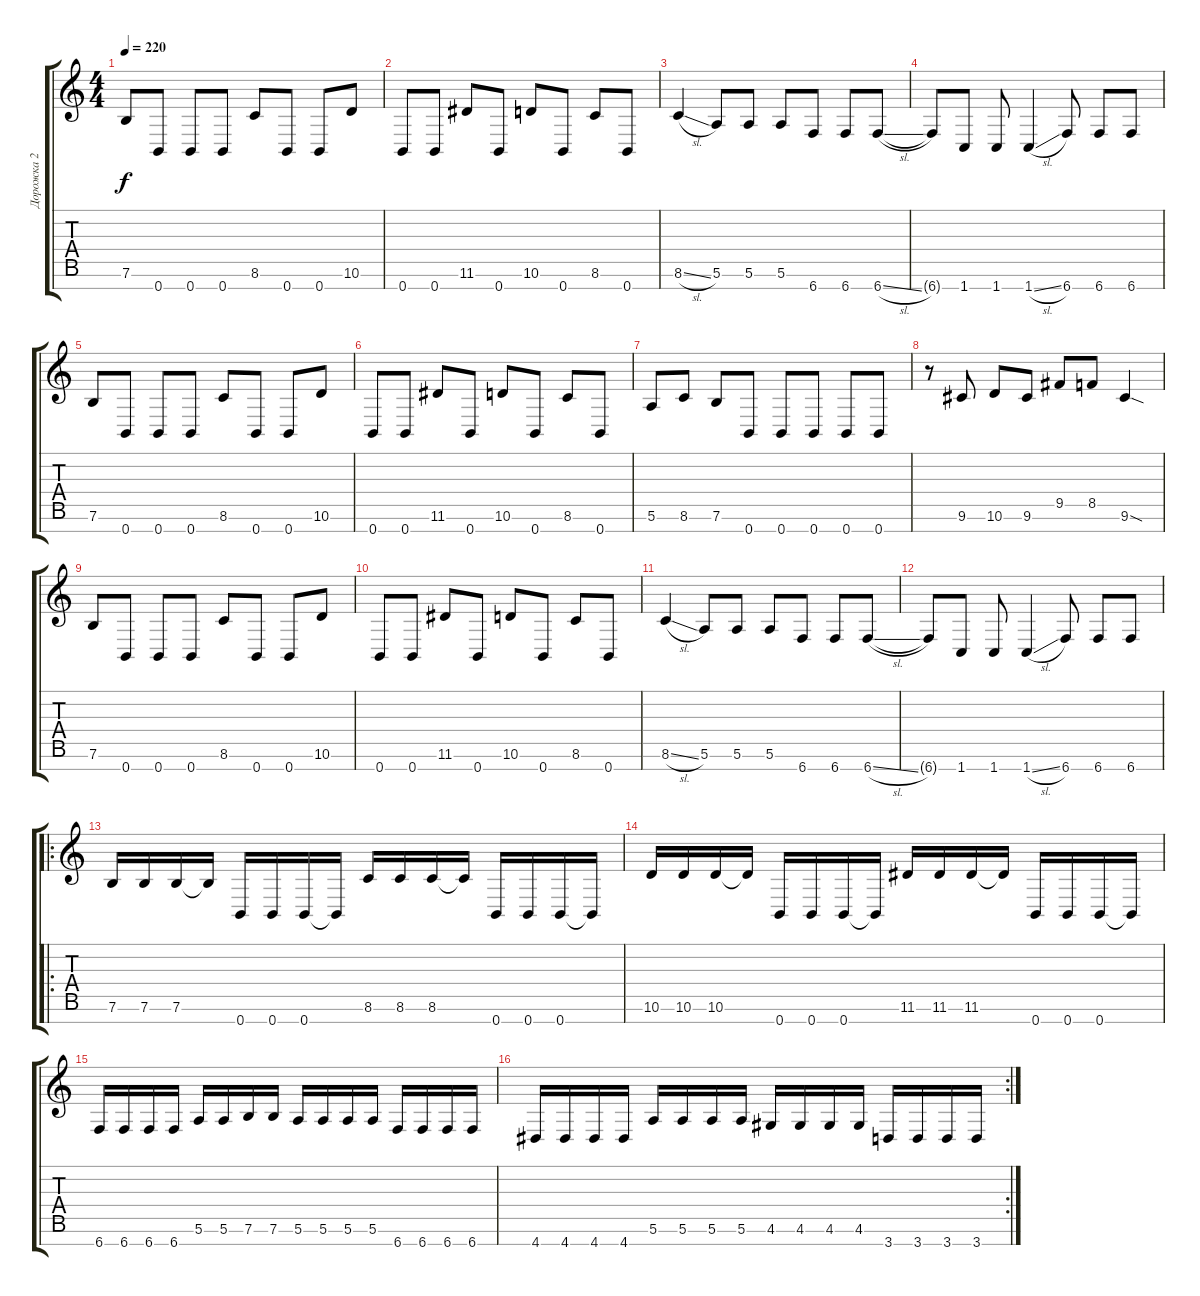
\track ("Дорожка 2" "Дорожка 2") {instrument distortionguitar}
\staff {score tabs}
\tuning (E4 B3 G3 D3 A2 E2 B1) {hide}
\ts (4 4)
\tempo 220
\clef g2
\ks c
7.6.8{dy f} 0.7.8 0.7.8 0.7.8 8.6.8 0.7.8 0.7.8 10.6.8 |
0.7.8 0.7.8 11.6.8 0.7.8 10.6.8 0.7.8 8.6.8 0.7.8 |
8.6{sl}.4 5.6.8 5.6.8 5.6.8 6.7.8 6.7.8 6.7{sl}.8 |
6.7{t}.8 1.7.8 1.7.8 1.7{sl}.4 6.7.8 6.7.8 6.7.8 |
7.6.8 0.7.8 0.7.8 0.7.8 8.6.8 0.7.8 0.7.8 10.6.8 |
0.7.8 0.7.8 11.6.8 0.7.8 10.6.8 0.7.8 8.6.8 0.7.8 |
5.6.8 8.6.8 7.6.8 0.7.8 0.7.8 0.7.8 0.7.8 0.7.8 |
r.8 9.6.8 10.6.8 9.6.8 9.5.8 8.5.8 9.6{sod}.4 |
7.6.8 0.7.8 0.7.8 0.7.8 8.6.8 0.7.8 0.7.8 10.6.8 |
0.7.8 0.7.8 11.6.8 0.7.8 10.6.8 0.7.8 8.6.8 0.7.8 |
8.6{sl}.4 5.6.8 5.6.8 5.6.8 6.7.8 6.7.8 6.7{sl}.8 |
6.7{t}.8 1.7.8 1.7.8 1.7{sl}.4 6.7.8 6.7.8 6.7.8 |
\ro
7.6.16 7.6.16 7.6.16 7.6{t}.16 0.7.16 0.7.16 0.7.16 0.7{t}.16 8.6.16 8.6.16 8.6.16 8.6{t}.16 0.7.16 0.7.16 0.7.16 0.7{t}.16 |
10.6.16 10.6.16 10.6.16 10.6{t}.16 0.7.16 0.7.16 0.7.16 0.7{t}.16 11.6.16 11.6.16 11.6.16 11.6{t}.16 0.7.16 0.7.16 0.7.16 0.7{t}.16 |
6.7.16 6.7.16 6.7.16 6.7.16 5.6.16 5.6.16 7.6.16 7.6.16 5.6.16 5.6.16 5.6.16 5.6.16 6.7.16 6.7.16 6.7.16 6.7.16 |
\rc 2
4.7.16 4.7.16 4.7.16 4.7.16 5.6.16 5.6.16 5.6.16 5.6.16 4.6.16 4.6.16 4.6.16 4.6.16 3.7.16 3.7.16 3.7.16 3.7.16
